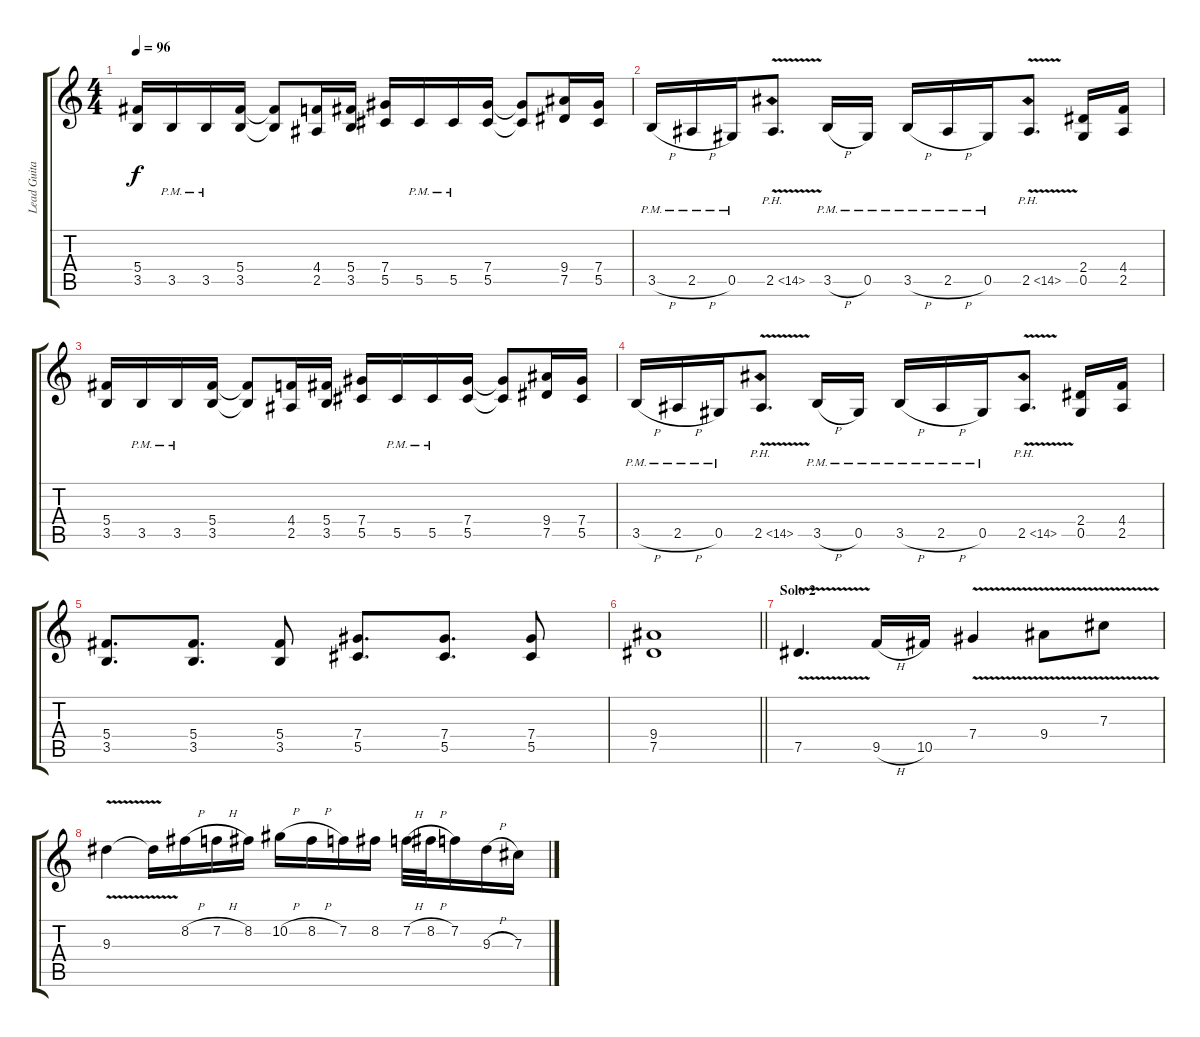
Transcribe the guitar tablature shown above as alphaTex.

\track ("Lead Guitar" "Lead Guita") {instrument distortionguitar}
\staff {score tabs}
\tuning (Eb4 Bb3 Gb3 Db3 Ab2 Eb2) {hide}
\ts (4 4)
\tempo 96
\clef g2
\ks c
(5.4 3.5).16{dy f} 3.5{pm}.16 3.5{pm}.16 (5.4 3.5).16 (5.4{t} 3.5{t}).8 (4.4 2.5).16 (5.4 3.5).16 (7.4 5.5).16 5.5{pm}.16 5.5{pm}.16 (7.4 5.5).16 (7.4{t} 5.5{t}).8 (9.4 7.5).16 (7.4 5.5).16 |
3.5{h pm}.16 2.5{h pm}.16 0.5{pm}.16 2.5{ph 12 v}.8{d} 3.5{h pm}.16 0.5{pm}.16 3.5{h pm}.16 2.5{h pm}.16 0.5{pm}.16 2.5{ph 12 v}.8{d} (2.4 0.5).16 (4.4 2.5).16 |
(5.4 3.5).16 3.5{pm}.16 3.5{pm}.16 (5.4 3.5).16 (5.4{t} 3.5{t}).8 (4.4 2.5).16 (5.4 3.5).16 (7.4 5.5).16 5.5{pm}.16 5.5{pm}.16 (7.4 5.5).16 (7.4{t} 5.5{t}).8 (9.4 7.5).16 (7.4 5.5).16 |
3.5{h pm}.16 2.5{h pm}.16 0.5{pm}.16 2.5{ph 12 v}.8{d} 3.5{h pm}.16 0.5{pm}.16 3.5{h pm}.16 2.5{h pm}.16 0.5{pm}.16 2.5{ph 12 v}.8{d} (2.4 0.5).16 (4.4 2.5).16 |
(5.4 3.5).8{d} (5.4 3.5).8{d} (5.4 3.5).8 (7.4 5.5).8{d} (7.4 5.5).8{d} (7.4 5.5).8 |
\barLineRight lightlight
(9.4 7.5).1 |
\section ("" "Solo 2")
7.5{v}.4{d} 9.5{h}.16 10.5.16 7.4{v}.4 9.4{v}.8 7.3{v}.8 |
9.3{v}.4 9.3{t}.16 8.2{h}.16 7.2{h}.16 8.2.16 10.2{h}.16 8.2{h}.16 7.2.16 8.2.16 7.2{h}.32 8.2{h}.32 7.2.16 9.3{h}.16 7.3.16
